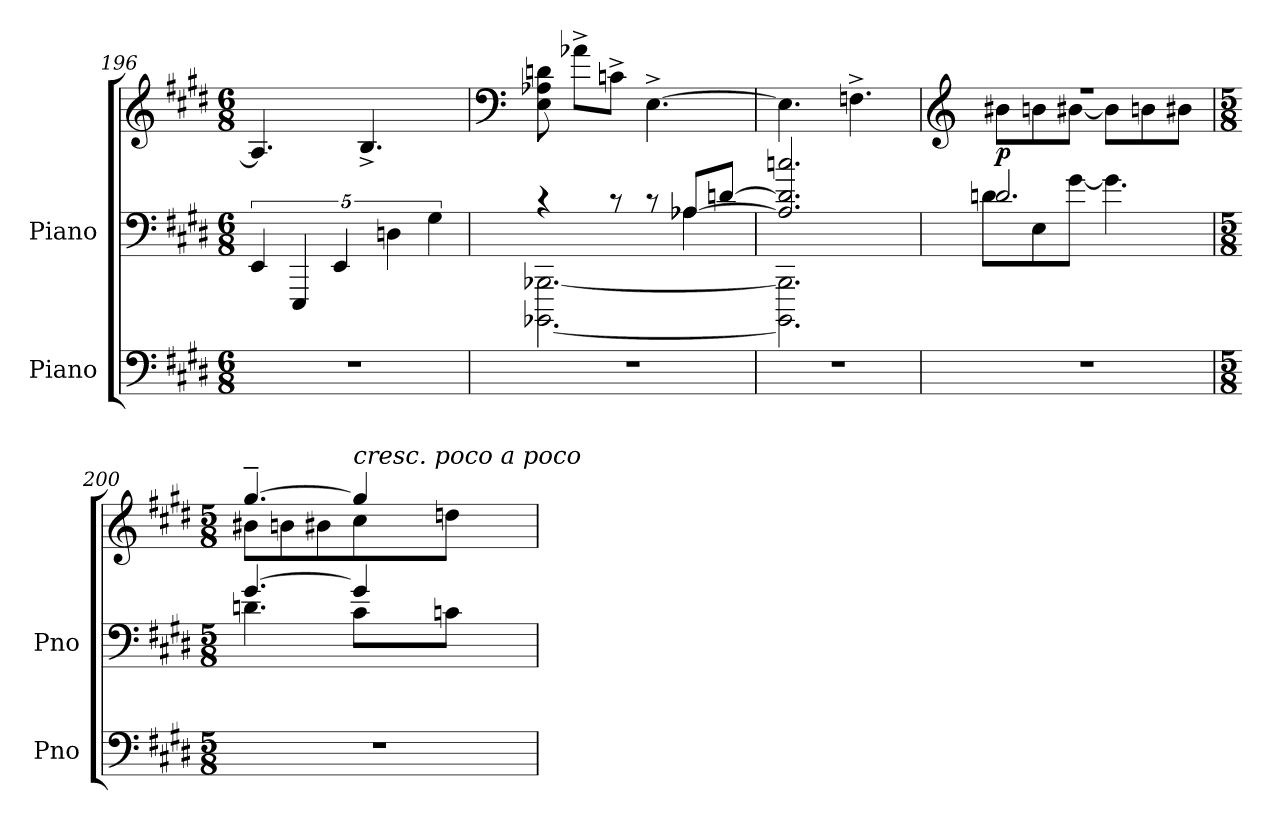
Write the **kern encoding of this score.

**kern	**kern	**kern	**dynam
*part2	*part1	*part1	*part1
*staff3	*staff2	*staff1	*staff1/2
*I"Piano	*I"Piano	*	*
*I'Pno	*I'Pno	*	*
*clefF4	*clefF4	*clefG2	*
*k[f#c#g#d#]	*k[f#c#g#d#]	*k[f#c#g#d#]	*
*M6/8	*M6/8	*M6/8	*
=196	=196	=196	=196
2.r	20%3EE/	4.A#/]	.
.	20%3EEE/	.	.
.	20%3EE/	.	.
.	.	4.B^/	.
.	20%3Dn\	.	.
.	20%3G#\	.	.
!!LO:PB:g=z
=197	=197	=197	=197
*	*	*clefF4	*
*	*^	*	*
*	*	*^	*	*
2.r	4r	[2.BBBB-X\ [2.BBB-X\	2ryy	8E\ 8A-X\ 8dn\	.
.	.	.	.	8a-X^\L	.
.	8r	.	.	8cn^\J	.
.	8r	.	.	[4.E^\	.
.	8A-X/L	.	[4A-\	.	.
.	[8dn/J	.	.	.	.
*	*	*v	*v	*	*
=198	=198	=198	=198	=198
2.r	2.A-/] 2.d/] 2.ccn/	2.BBBB-\] 2.BBB-\]	4.E\]	.
.	.	.	4.Fn^\	.
=199	=199	=199	=199	=199
*	*	*	*clefG2	*
*	*	*	*^	*
!	!	!	!	!	!LO:DY:b
2.r	2.dn/	8d\L	2.r	8b#X\L	p
.	.	8E\	.	8bn\	.
.	.	[8g#\J	.	[8b#X\J	.
.	.	4.g#\]	.	8b#\L]	.
.	.	.	.	8bn\	.
.	.	.	.	8b#X\J	.
=200	=200	=200	=200	=200	=200
*M5/8	*M5/8	*	*M5/8	*	*
8%5r	[4.g#/	4.dn\	[4.gg#~/	8b#X\L	.
.	.	.	.	8bn\	.
.	.	.	.	8b#X\	.
!	!	!	!LO:TX:a:i:t=cresc. poco a poco	!	!
.	4g#/]	8c#\L	4gg#/]	8cc#\	.
.	.	8cn\J	.	8ddn\J	.
*	*v	*v	*	*	*
*	*	*v	*v	*
=	=	=	=
*-	*-	*-	*-
